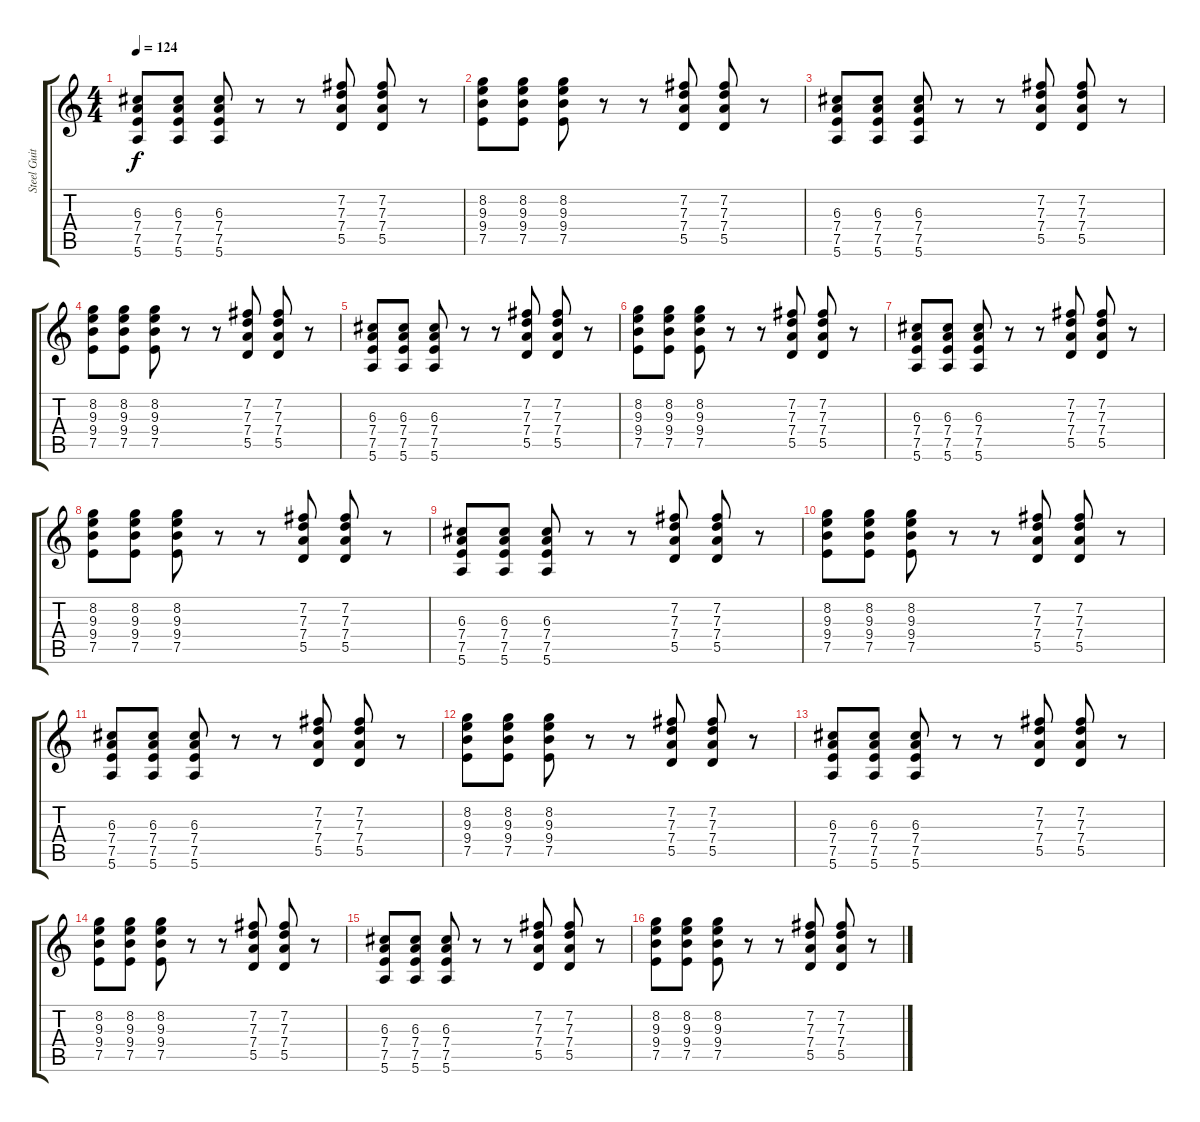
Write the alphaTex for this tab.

\track ("Steel Guitar 6 Strings" "Steel Guit") {instrument acousticguitarsteel}
\staff {score tabs}
\tuning (E4 B3 G3 D3 A2 E2) {hide}
\ts (4 4)
\tempo 124
\clef g2
\ks c
(6.3 7.4 7.5 5.6).8{dy f instrument acousticguitarsteel} (6.3 7.4 7.5 5.6).8 (6.3 7.4 7.5 5.6).8 r.8 r.8 (7.2 7.3 7.4 5.5).8 (7.2 7.3 7.4 5.5).8 r.8 |
(8.2 9.3 9.4 7.5).8 (8.2 9.3 9.4 7.5).8 (8.2 9.3 9.4 7.5).8 r.8 r.8 (7.2 7.3 7.4 5.5).8 (7.2 7.3 7.4 5.5).8 r.8 |
(6.3 7.4 7.5 5.6).8 (6.3 7.4 7.5 5.6).8 (6.3 7.4 7.5 5.6).8 r.8 r.8 (7.2 7.3 7.4 5.5).8 (7.2 7.3 7.4 5.5).8 r.8 |
(8.2 9.3 9.4 7.5).8 (8.2 9.3 9.4 7.5).8 (8.2 9.3 9.4 7.5).8 r.8 r.8 (7.2 7.3 7.4 5.5).8 (7.2 7.3 7.4 5.5).8 r.8 |
(6.3 7.4 7.5 5.6).8 (6.3 7.4 7.5 5.6).8 (6.3 7.4 7.5 5.6).8 r.8 r.8 (7.2 7.3 7.4 5.5).8 (7.2 7.3 7.4 5.5).8 r.8 |
(8.2 9.3 9.4 7.5).8 (8.2 9.3 9.4 7.5).8 (8.2 9.3 9.4 7.5).8 r.8 r.8 (7.2 7.3 7.4 5.5).8 (7.2 7.3 7.4 5.5).8 r.8 |
(6.3 7.4 7.5 5.6).8 (6.3 7.4 7.5 5.6).8 (6.3 7.4 7.5 5.6).8 r.8 r.8 (7.2 7.3 7.4 5.5).8 (7.2 7.3 7.4 5.5).8 r.8 |
(8.2 9.3 9.4 7.5).8 (8.2 9.3 9.4 7.5).8 (8.2 9.3 9.4 7.5).8 r.8 r.8 (7.2 7.3 7.4 5.5).8 (7.2 7.3 7.4 5.5).8 r.8 |
(6.3 7.4 7.5 5.6).8 (6.3 7.4 7.5 5.6).8 (6.3 7.4 7.5 5.6).8 r.8 r.8 (7.2 7.3 7.4 5.5).8 (7.2 7.3 7.4 5.5).8 r.8 |
(8.2 9.3 9.4 7.5).8 (8.2 9.3 9.4 7.5).8 (8.2 9.3 9.4 7.5).8 r.8 r.8 (7.2 7.3 7.4 5.5).8 (7.2 7.3 7.4 5.5).8 r.8 |
(6.3 7.4 7.5 5.6).8 (6.3 7.4 7.5 5.6).8 (6.3 7.4 7.5 5.6).8 r.8 r.8 (7.2 7.3 7.4 5.5).8 (7.2 7.3 7.4 5.5).8 r.8 |
(8.2 9.3 9.4 7.5).8 (8.2 9.3 9.4 7.5).8 (8.2 9.3 9.4 7.5).8 r.8 r.8 (7.2 7.3 7.4 5.5).8 (7.2 7.3 7.4 5.5).8 r.8 |
(6.3 7.4 7.5 5.6).8 (6.3 7.4 7.5 5.6).8 (6.3 7.4 7.5 5.6).8 r.8 r.8 (7.2 7.3 7.4 5.5).8 (7.2 7.3 7.4 5.5).8 r.8 |
(8.2 9.3 9.4 7.5).8 (8.2 9.3 9.4 7.5).8 (8.2 9.3 9.4 7.5).8 r.8 r.8 (7.2 7.3 7.4 5.5).8 (7.2 7.3 7.4 5.5).8 r.8 |
(6.3 7.4 7.5 5.6).8 (6.3 7.4 7.5 5.6).8 (6.3 7.4 7.5 5.6).8 r.8 r.8 (7.2 7.3 7.4 5.5).8 (7.2 7.3 7.4 5.5).8 r.8 |
(8.2 9.3 9.4 7.5).8 (8.2 9.3 9.4 7.5).8 (8.2 9.3 9.4 7.5).8 r.8 r.8 (7.2 7.3 7.4 5.5).8 (7.2 7.3 7.4 5.5).8 r.8
